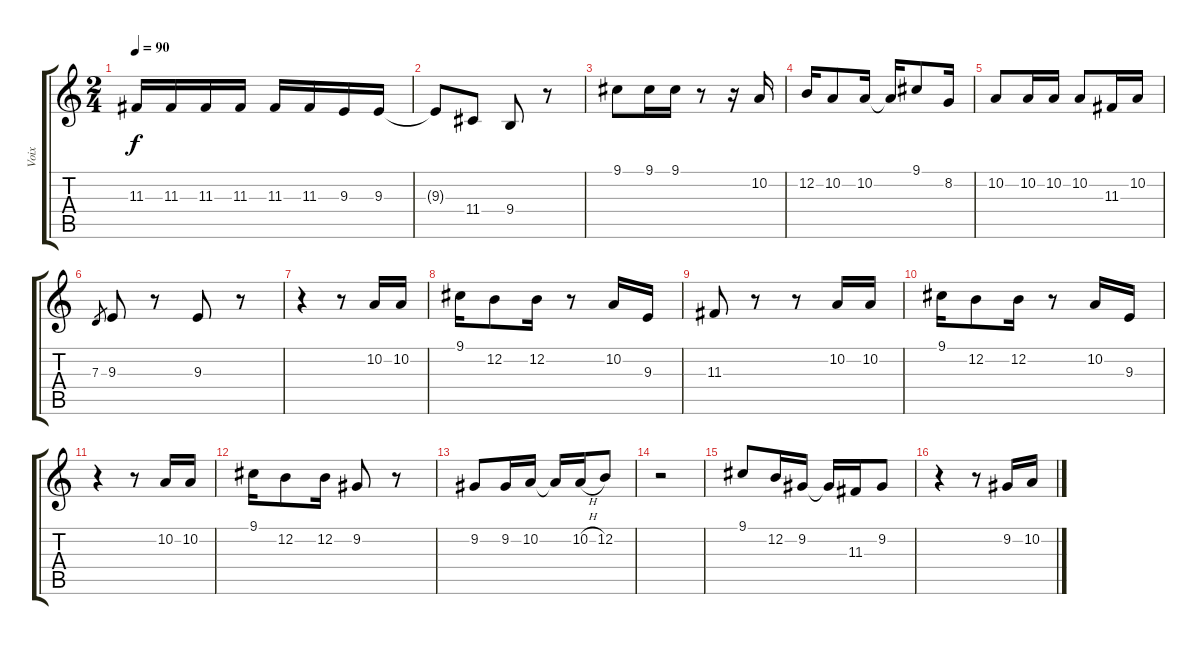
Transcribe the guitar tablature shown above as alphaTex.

\track ("Voix" "Voix") {instrument accordion}
\staff {score tabs}
\tuning (E4 B3 G3 D3 A2 E2) {hide}
\ts (2 4)
\tempo 90
\clef g2
\ks c
11.3.16{dy f} 11.3.16 11.3.16 11.3.16 11.3.16 11.3.16 9.3.16 9.3.16 |
9.3{t}.8 11.4.8 9.4.8 r.8 |
9.1.8 9.1.16 9.1.16 r.8 r.16 10.2.16 |
12.2.16 10.2.8 10.2.16 10.2{t}.16 9.1.8 8.2.16 |
10.2.8 10.2.16 10.2.16 10.2.8 11.3.16 10.2.16 |
7.3.8{gr} 9.3.8 r.8 9.3.8 r.8 |
r.4 r.8 10.2.16 10.2.16 |
9.1.16 12.2.8 12.2.16 r.8 10.2.16 9.3.16 |
11.3.8 r.8 r.8 10.2.16 10.2.16 |
9.1.16 12.2.8 12.2.16 r.8 10.2.16 9.3.16 |
r.4 r.8 10.2.16 10.2.16 |
9.1.16 12.2.8 12.2.16 9.2.8 r.8 |
9.2.8 9.2.16 10.2.16 10.2{t}.16 10.2{h}.16 12.2.8 |
r.2 |
9.1.8 12.2.16 9.2.16 9.2{t}.16 11.3.16 9.2.8 |
r.4 r.8 9.2.16 10.2.16
